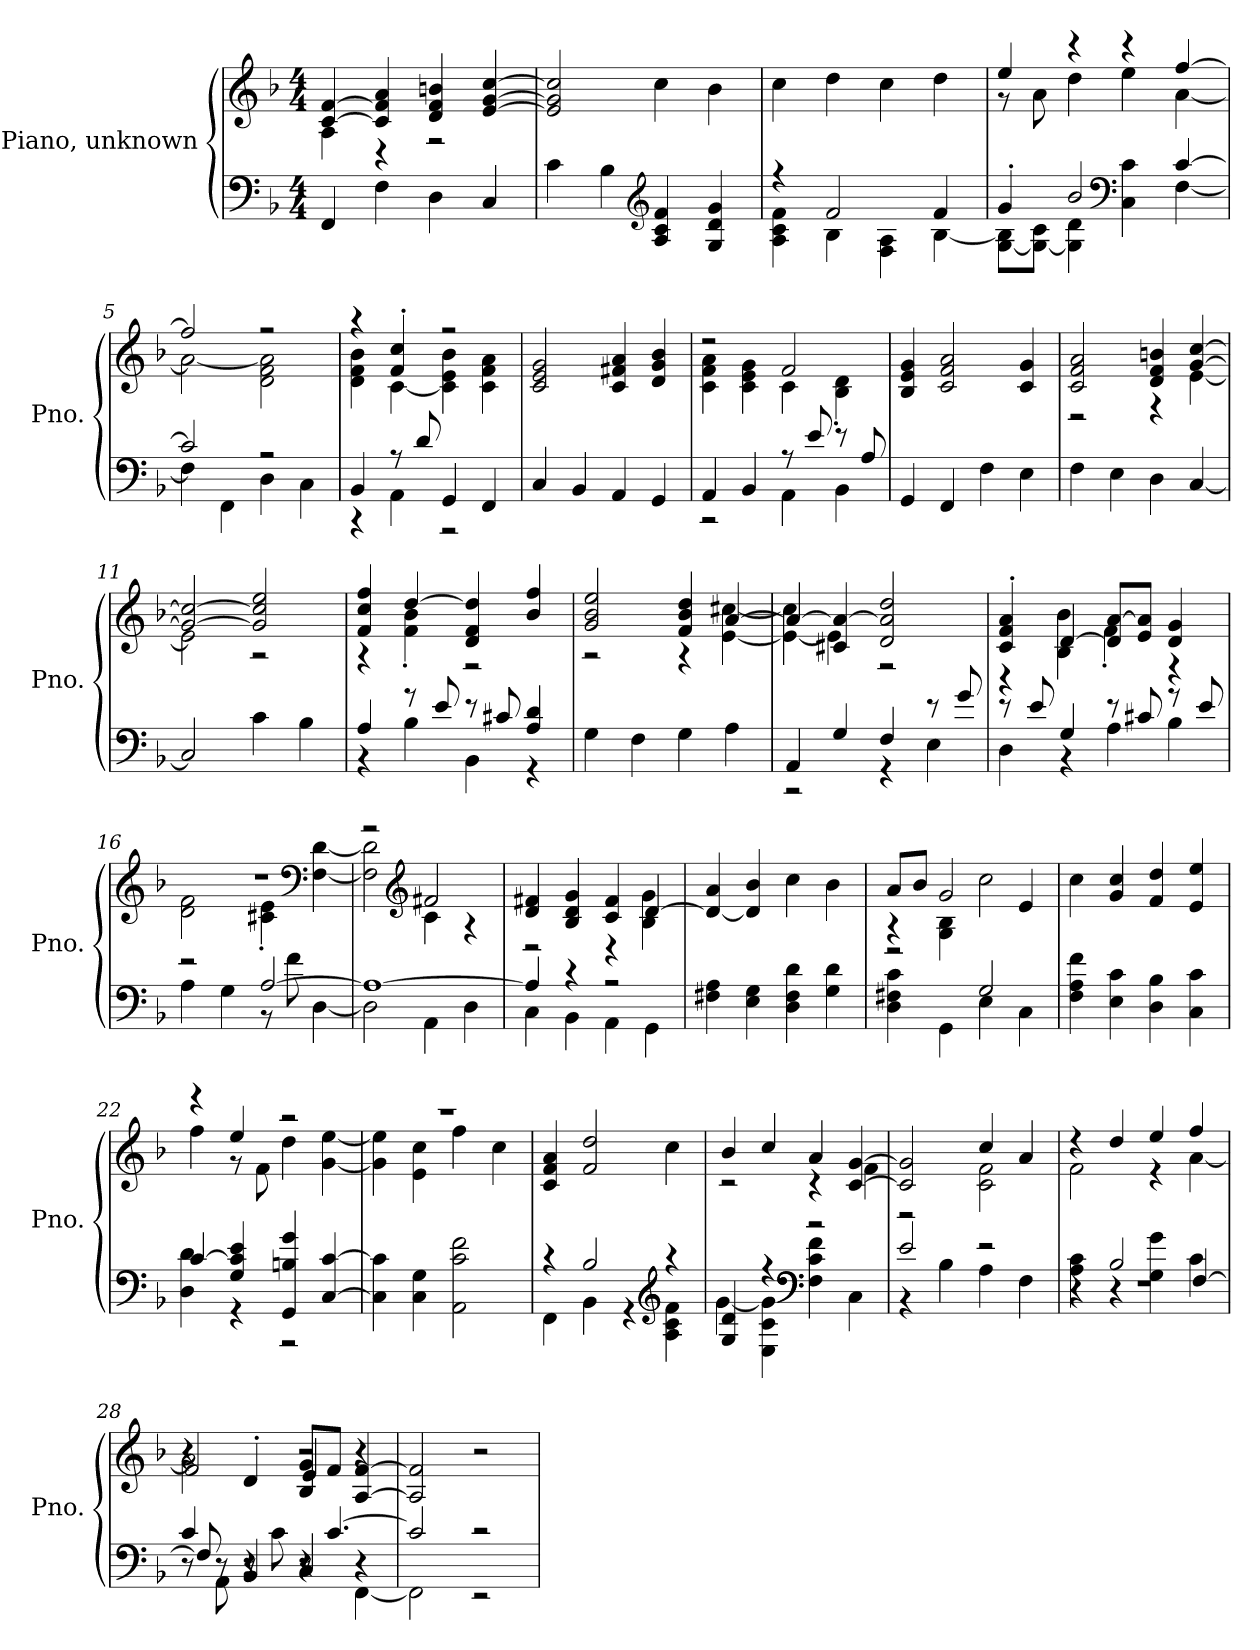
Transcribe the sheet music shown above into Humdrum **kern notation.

**kern	**kern
*part1	*part1
*staff2	*staff1
*I"Piano, unknown	*
*I'Pno.	*
*clefF4	*clefG2
*k[b-]	*k[b-]
*M4/4	*M4/4
*MM120	*MM120
=1	=1
*	*^
4FF/	[4c/ [4f/	4A\
4F\	4c/] 4f/] 4a/	4r
4D\	4d/ 4f/ 4bn/	2r
4C/	[4e/ [4g/ [4cc/	.
*	*v	*v
=2	=2
4c\	2e/] 2g/] 2cc/]
4B-\	.
*clefG2	*
4A/ 4c/ 4f/	4cc\
4G/ 4d/ 4g/	4b-\
=3	=3
*^	*
4r	4A\ 4c\ 4f\	4cc\
2f/	4B-\	4dd\
.	4F\ 4A\	4cc\
4f/	[4B-\	4dd\
=4	=4	=4
*	*	*^
4g'/	[8G\ 8B-\]L	4ee/	8r
.	8G\_ 8c\J	.	8a\
2b-/	4G\] 4d\	4r	4dd\
*clefF4	*	*	*
.	4C\ 4c\	4r	4ee\
[4c/	[4F\	[4ff/	[4a\
=5	=5	=5	=5
2c/]	4F\]	2ff/]	2a\_
.	4FF\	.	.
2r	4D\	2r	2d\ 2f\ 2a\]
.	4C\	.	.
=6	=6	=6	=6
4BB-/	4r	4r	4d\ 4f\ 4b-\
8r	4AA\	4f/' 4cc/'	[4c\
8d/	.	.	.
4GG/	2r	2r	4c\] 4e\ 4b-\
4FF/	.	.	4c\ 4f\ 4a\
*v	*v	*	*
*	*v	*v
!!LO:LB:g=z
=7	=7
4C/	2c/ 2e/ 2g/
4BB-/	.
4AA/	4c/ 4f#X/ 4a/
4GG/	4d/ 4g/ 4b-/
=8	=8
*^	*^
4AA/	2r	2r	4c\ 4f\ 4a\
4BB-/	.	.	4c\ 4e\ 4g\
8r	4AA\	2f/	4c\
8e/	.	.	.
8r	4BB-\	.	4B-\' 4d\'
8A/	.	.	.
*v	*v	*	*
*	*v	*v
=9	=9
4GG/	4B-/ 4e/ 4g/
4FF/	2c/ 2f/ 2a/
4F\	.
4E\	4c/ 4g/
=10	=10
*	*^
4F\	2c/ 2f/ 2a/	2r
4E\	.	.
4D\	4d/ 4f/ 4bn/	4r
[4C/	[4g/ [4cc/	[4e\
=11	=11	=11
2C/]	2g/_ 2cc/_	2e\]
4c\	2g/] 2cc/] 2ee/	2r
4B-\	.	.
=12	=12	=12
*^	*	*
4A/	4r	4f/ 4cc/ 4ff/	4r
8r	4B-\	[4dd/	4f\' 4b-\'
8e/	.	.	.
8r	4BB-\	4d/ 4f/ 4dd/]	2r
8c#X/	.	.	.
4A/ 4d/	4r	4b-/ 4ff/	.
*v	*v	*	*
=13	=13	=13
4G\	2g/ 2b-/ 2ee/	2r
4F\	.	.
4G\	4f/ 4b-/ 4dd/	4r
4A\	[4a/	[4e\ [4cc#X\
!!LO:LB:g=z	!!
=14	=14	=14
*^	*	*
4AA/	2r	4a/_	4e\_ 4cc#\]
4G/	.	4c#X/ 4a/_	4e\]
4F/	4r	2d/ 2a/] 2dd/	2r
8r	4E\	.	.
8g/	.	.	.
=15	=15	=15	=15
8r	4D\	4c/' 4f/' 4a/'	4r
8e/	.	.	.
4G/	4r	[4d/	4B-\ 4b-\
8r	4A\	8d/] [8a/L	4f'\
8c#X/	.	8e/ 8a/]J	.
8r	4B-\	4d/ 4g/	4r
8e/	.	.	.
=16	=16	=16	=16
2r	4A\	1r	2d\ 2f\
.	4G\	.	.
[2A/	8r	.	4c#X\' 4e\'
.	8f\	.	.
*	*	*clefF4	*
.	[4D\	.	[4F\ [4d\
=17	=17	=17	=17
1A_	2D\]	2r	2F\] 2d\]
*	*	*clefG2	*
.	4AA\	2f#X/	4c\
.	4D\	.	4r
=18	=18	=18	=18
4A/]	4C\	4d/ 4f#X/	2r
4r	4BB-\	4B-/ 4d/ 4g/	.
2r	4AA\	4c/ 4f#/	4r
.	4GG\	[4d/	4B-\ 4g\
*v	*v	*	*
*	*v	*v
!!LO:LB:g=z
=19	=19
4F#X\ 4A\	4d/_ 4a/
4E\ 4G\	4d/] 4b-/
4D\ 4F#\ 4d\	4cc\
4G\ 4d\	4b-\
=20	=20
*^	*^
2r	4D\ 4F#X\ 4c\	8a/L	4r
.	.	8b-/J	.
.	4GG\	2g/	4G\ 4B-\
2G/	4E\	.	2cc\
.	4C\	4e/	.
*v	*v	*	*
*	*v	*v
=21	=21
4F\ 4A\ 4f\	4cc\
4E\ 4c\	4g/ 4cc/
4D\ 4B-\	4f/ 4dd/
4C\ 4c\	4e/ 4ee/
=22	=22
*^	*^
[4c/	4D\ 4d\	4r	4ff\
4G/ 4c/] 4e/	4r	4ee/	8r
.	.	.	8f\
4GG/ 4Bn/ 4g/	2r	2r	4dd\
[4C/ [4c/	.	.	[4g\ [4ee\
*v	*v	*	*
=23	=23	=23
4C\] 4c\]	1r	4g\] 4ee\]
4C\ 4G\	.	4e\ 4cc\
2AA\ 2c\ 2f\	.	4ff\
.	.	4cc\
*	*v	*v
=24	=24
*^	*
4r	4FF\	4c/ 4f/ 4a/
2B-/	4BB-\	2f/ 2dd/
.	4r	.
*clefG2	*	*
4r	4A\ 4c\ 4f\	4cc\
!!LO:LB:g=z
=25	=25	=25
*	*	*^
4G/ 4d/	[4g\	4b-/	2r
4r	4E\ 4c\ 4g\]	4cc/	.
*clefF4	*	*	*
2r	4F\ 4c\ 4f\	4a/	4r
.	4C\	[4c/ [4g/	4f\
=26	=26	=26	=26
2e/	4r	2c/] 2g/]	2r
.	4B-\	.	.
2r	4A\	4cc/	2c\ 2f\
.	4F\	4a/	.
=27	=27	=27	=27
*	*^	*	*
1r	4A\ 4c\	4r	4r	2f\
.	4r	2B-/	4dd/	.
.	4G\ 4g\	.	4ee/	4r
.	4c\	[4F/	4ff/	[4a\
=28	=28	=28	=28	=28
*	*	*	*	*^
4c/	8r	8F/]	4r	2a\]	2f/
.	8AA\	8r	.	.	.
4r	8r	4BB-/	4d'/	.	.
.	8c\	.	.	.	.
8r	4r	4C/	8B-/ 8g/L	2r	4e/
[4.c/	.	.	8f/J	.	.
.	[4FF\	4r	[4A/ [4f/	.	4r
*	*v	*v	*	*	*
*	*	*v	*v	*v
=29	=29	=29
2c/]	2FF\]	2A/] 2f/]
2r	2r	2r
*v	*v	*
=	=
*-	*-
